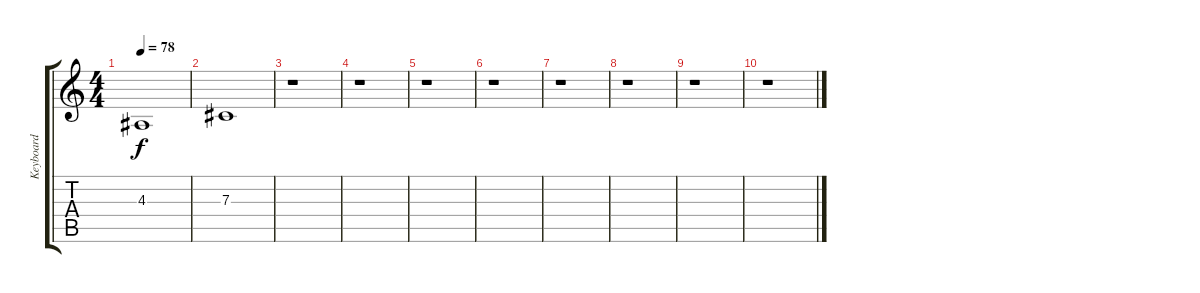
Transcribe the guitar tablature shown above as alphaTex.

\track ("Keyboard" "Keyboard") {instrument pad4choir}
\staff {score tabs}
\tuning (Eb4 Bb3 Gb3 Db3 Ab2 C2) {hide}
\ts (4 4)
\tempo 78
\clef g2
\ks c
4.3.1{dy f} |
7.3.1 |
r.1 |
r.1 |
r.1 |
r.1 |
r.1 |
r.1 |
r.1 |
r.1
